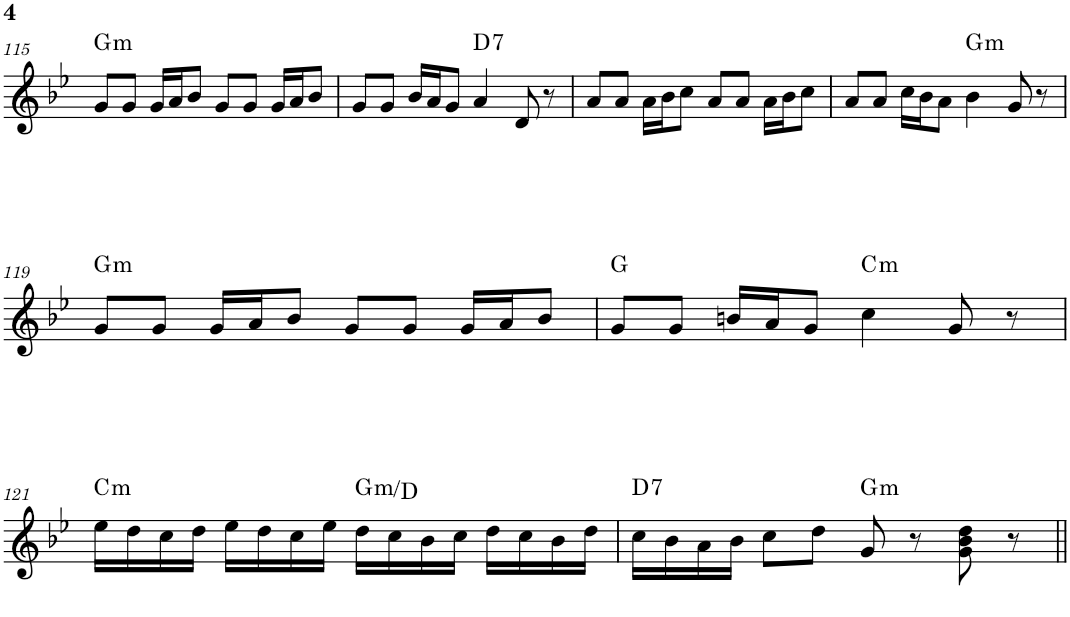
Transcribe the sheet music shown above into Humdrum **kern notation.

**kern	**harte
*part1	*part1
*staff1	*
*I"Piano	*
*I'Pno.	*
!!LO:PB:g=z
*clefG2	*
*k[b-e-]	*
*M4/4	*
=115	=115
!	!LO:H:kt=m
8g/L	G:min
8g/J	.
16g/LL	.
16a/J	.
8b-/J	.
8g/L	.
8g/J	.
16g/LL	.
16a/J	.
8b-/J	.
=116	=116
8g/L	.
8g/J	.
16b-/LL	.
16a/J	.
8g/J	.
!	!LO:H:kt=7
4a/	D:7
8d/	.
8r	.
=117	=117
8a/L	.
8a/J	.
16a\LL	.
16b-\J	.
8cc\J	.
8a/L	.
8a/J	.
16a\LL	.
16b-\J	.
8cc\J	.
=118	=118
8a/L	.
8a/J	.
16cc\LL	.
16b-\J	.
8a\J	.
!	!LO:H:kt=m
4b-\	G:min
8g/	.
8r	.
!!LO:LB:g=z
=119	=119
!	!LO:H:kt=m
8g/L	G:min
8g/J	.
16g/LL	.
16a/J	.
8b-/J	.
8g/L	.
8g/J	.
16g/LL	.
16a/J	.
8b-/J	.
=120	=120
8g/L	G:maj
8g/J	.
16bn/LL	.
16a/J	.
8g/J	.
!	!LO:H:kt=m
4cc\	C:min
8g/	.
8r	.
!!LO:LB:g=z
=121	=121
!	!LO:H:kt=m
16ee-\LL	C:min
16dd\	.
16cc\	.
16dd\JJ	.
16ee-\LL	.
16dd\	.
16cc\	.
16ee-\JJ	.
!	!LO:H:kt=m
16dd\LL	G:min/5
16cc\	.
16b-\	.
16cc\JJ	.
16dd\LL	.
16cc\	.
16b-\	.
16dd\JJ	.
=122	=122
!	!LO:H:kt=7
16cc\LL	D:7
16b-\	.
16a\	.
16b-\JJ	.
8cc\L	.
8dd\J	.
!	!LO:H:kt=m
8g/	G:min
8r	.
8g\ 8b-\ 8dd\	.
8r	.
=||	=||
*-	*-
